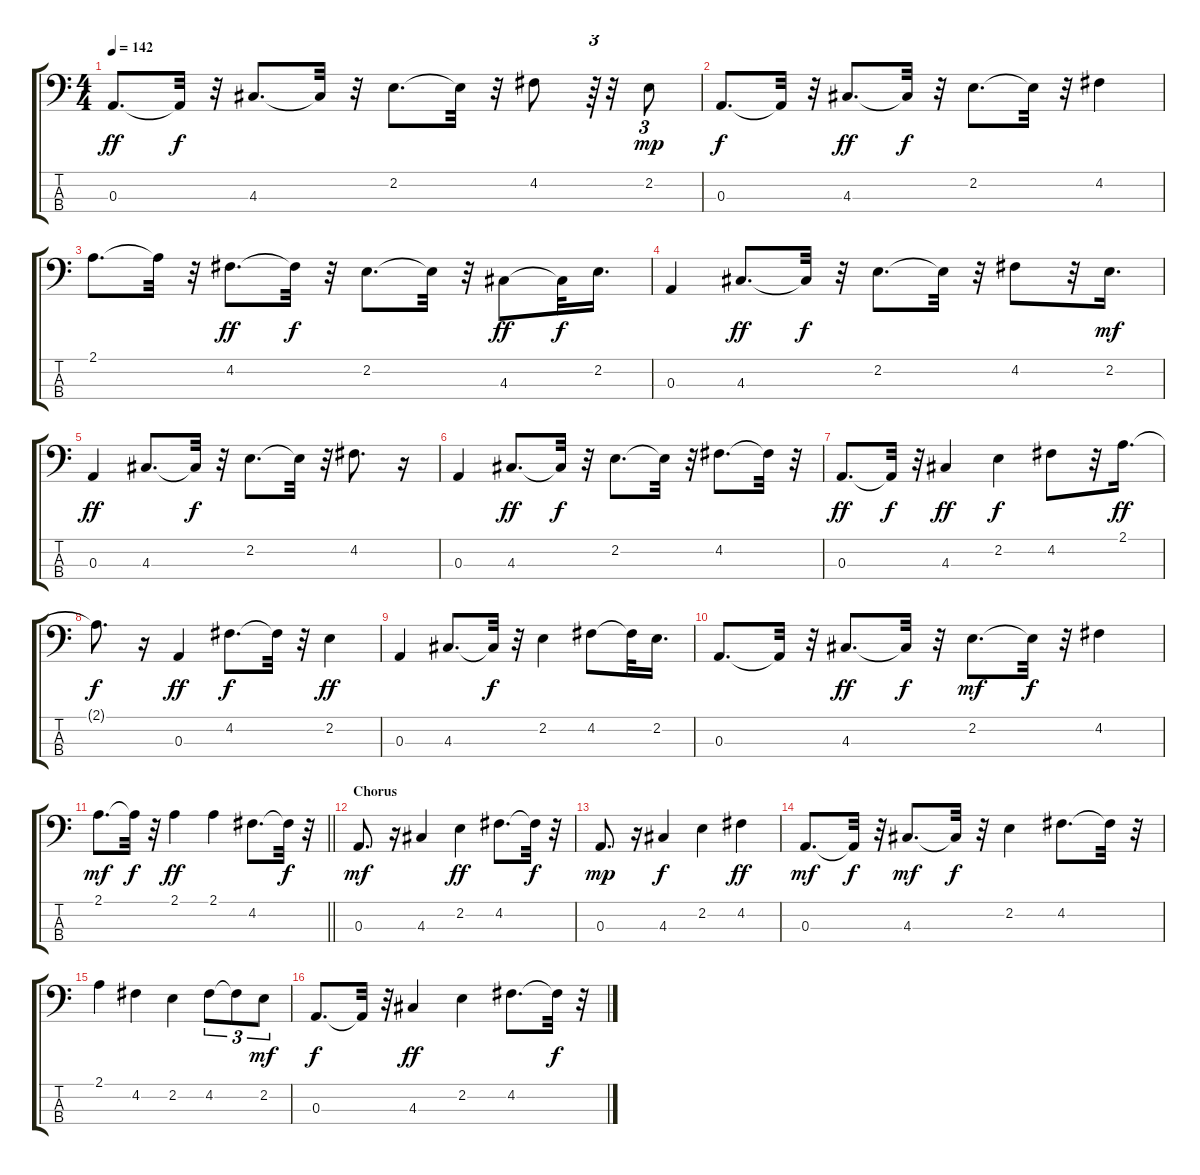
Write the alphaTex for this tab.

\track "" {instrument acousticbass}
\staff {score tabs}
\tuning (G2 D2 A1 E1) {hide}
\ts (4 4)
\tempo 142
\clef f4
\ks c
0.3.8{d dy ff} 0.3{t}.32{dy f} r.32 4.3.8{d} 4.3{t}.32 r.32 2.2.8{d} 2.2{t}.32 r.32 4.2.8 r.64{tu (3 2)} r.32 2.2.8{tu (3 2) dy mp} |
0.3.8{d dy f} 0.3{t}.32 r.32 4.3.8{d dy ff} 4.3{t}.32{dy f} r.32 2.2.8{d} 2.2{t}.32 r.32 4.2.4 |
2.1.8{d} 2.1{t}.32 r.32 4.2.8{d dy ff} 4.2{t}.32{dy f} r.32 2.2.8{d} 2.2{t}.32 r.32 4.3.8{dy ff} 4.3{t}.32{dy f} 2.2.16{d} |
0.3.4 4.3.8{d dy ff} 4.3{t}.32{dy f} r.32 2.2.8{d} 2.2{t}.32 r.32 4.2.8 r.32 2.2.16{d dy mf} |
0.3.4{dy ff} 4.3.8{d} 4.3{t}.32{dy f} r.32 2.2.8{d} 2.2{t}.32 r.32 4.2.8{d} r.16 |
0.3.4 4.3.8{d dy ff} 4.3{t}.32{dy f} r.32 2.2.8{d} 2.2{t}.32 r.32 4.2.8{d} 4.2{t}.32 r.32 |
0.3.8{d dy ff} 0.3{t}.32{dy f} r.32 4.3.4{dy ff} 2.2.4{dy f} 4.2.8 r.32 2.1.16{d dy ff} |
2.1{t}.8{d dy f} r.16 0.3.4{dy ff} 4.2.8{d dy f} 4.2{t}.32 r.32 2.2.4{dy ff} |
0.3.4 4.3.8{d} 4.3{t}.32{dy f} r.32 2.2.4 4.2.8 4.2{t}.32 2.2.16{d} |
0.3.8{d} 0.3{t}.32 r.32 4.3.8{d dy ff} 4.3{t}.32{dy f} r.32 2.2.8{d dy mf} 2.2{t}.32{dy f} r.32 4.2.4 |
\barLineRight lightlight
2.1.8{d dy mf} 2.1{t}.32{dy f} r.32 2.1.4{dy ff} 2.1.4 4.2.8{d} 4.2{t}.32{dy f} r.32 |
\section ("" "Chorus")
0.3.8{d dy mf} r.16 4.3.4 2.2.4{dy ff} 4.2.8{d} 4.2{t}.32{dy f} r.32 |
0.3.8{d dy mp} r.16 4.3.4{dy f} 2.2.4 4.2.4{dy ff} |
0.3.8{d dy mf} 0.3{t}.32{dy f} r.32 4.3.8{d dy mf} 4.3{t}.32{dy f} r.32 2.2.4 4.2.8{d} 4.2{t}.32 r.32 |
2.1.4 4.2.4 2.2.4 4.2.8{tu (3 2)} 4.2{t}.8{tu (3 2)} 2.2.8{tu (3 2) dy mf} |
0.3.8{d dy f} 0.3{t}.32 r.32 4.3.4{dy ff} 2.2.4 4.2.8{d} 4.2{t}.32{dy f} r.32
